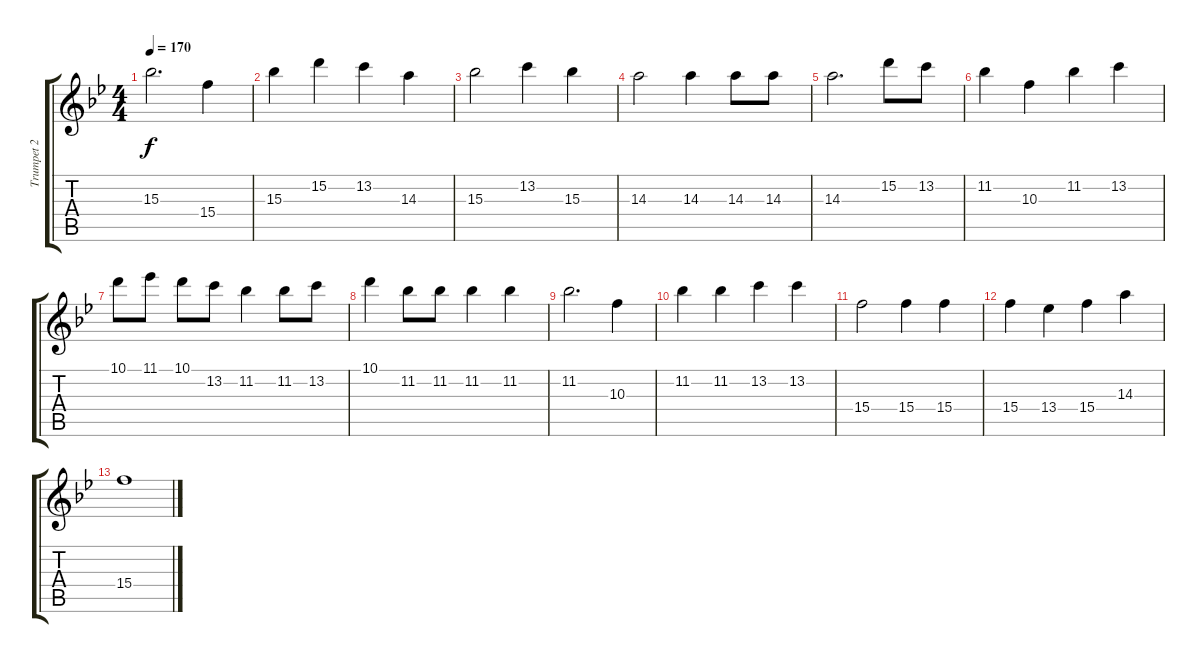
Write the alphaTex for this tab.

\track ("Trumpet 2" "Trumpet 2") {instrument distortionguitar}
\staff {score tabs}
\tuning (E4 B3 G3 D3 A2 E2) {hide}
\ts (4 4)
\tempo 170
\clef g2
\ks bb
15.3.2{d dy f} 15.4.4 |
15.3.4 15.2.4 13.2.4 14.3.4 |
15.3.2 13.2.4 15.3.4 |
14.3.2 14.3.4 14.3.8 14.3.8 |
14.3.2{d} 15.2.8 13.2.8 |
11.2.4 10.3.4 11.2.4 13.2.4 |
10.1.8 11.1.8 10.1.8 13.2.8 11.2.4 11.2.8 13.2.8 |
10.1.4 11.2.8 11.2.8 11.2.4 11.2.4 |
11.2.2{d} 10.3.4 |
11.2.4 11.2.4 13.2.4 13.2.4 |
15.4.2 15.4.4 15.4.4 |
15.4.4 13.4.4 15.4.4 14.3.4 |
15.4.1
